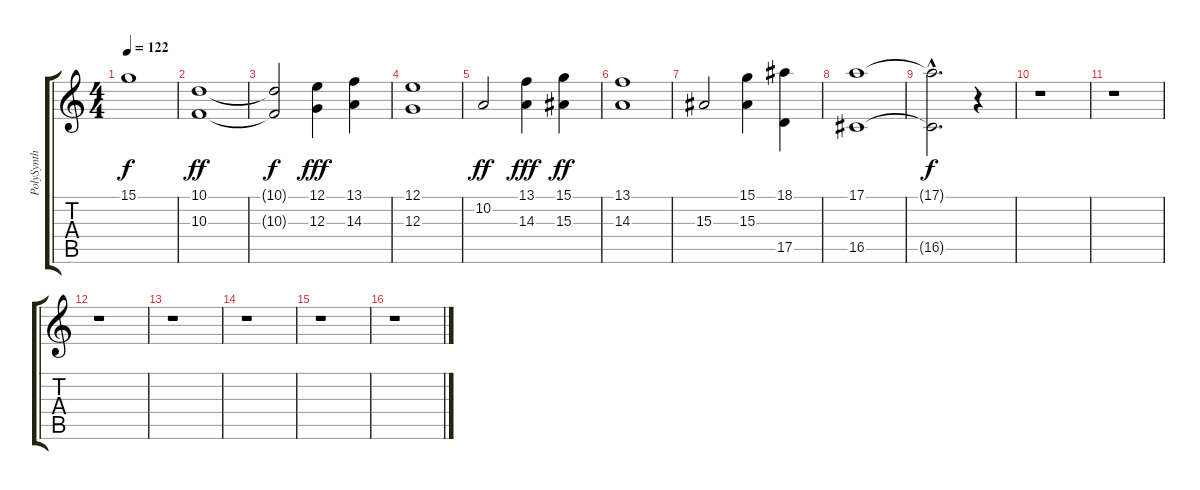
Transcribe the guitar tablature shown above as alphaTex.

\track ("PolySynth" "PolySynth") {instrument pad3polysynth}
\staff {score tabs}
\tuning (E4 B3 G3 D3 A2 E2) {hide}
\ts (4 4)
\tempo 122
\clef g2
\ks c
15.1{t}.1{dy f} |
(10.1 10.3).1{dy ff} |
(10.1{t} 10.3{t}).2{dy f} (12.1 12.3).4{dy fff} (13.1 14.3).4 |
(12.1 12.3).1 |
10.2.2{dy ff} (13.1 14.3).4{dy fff} (15.1 15.3).4{dy ff} |
(13.1 14.3).1 |
15.3.2 (15.1 15.3).4 (18.1 17.5).4 |
(17.1 16.5).1 |
(17.1{hac t} 16.5{hac t}).2{d dy f} r.4 |
r.1 |
r.1 |
r.1 |
r.1 |
r.1 |
r.1 |
r.1
